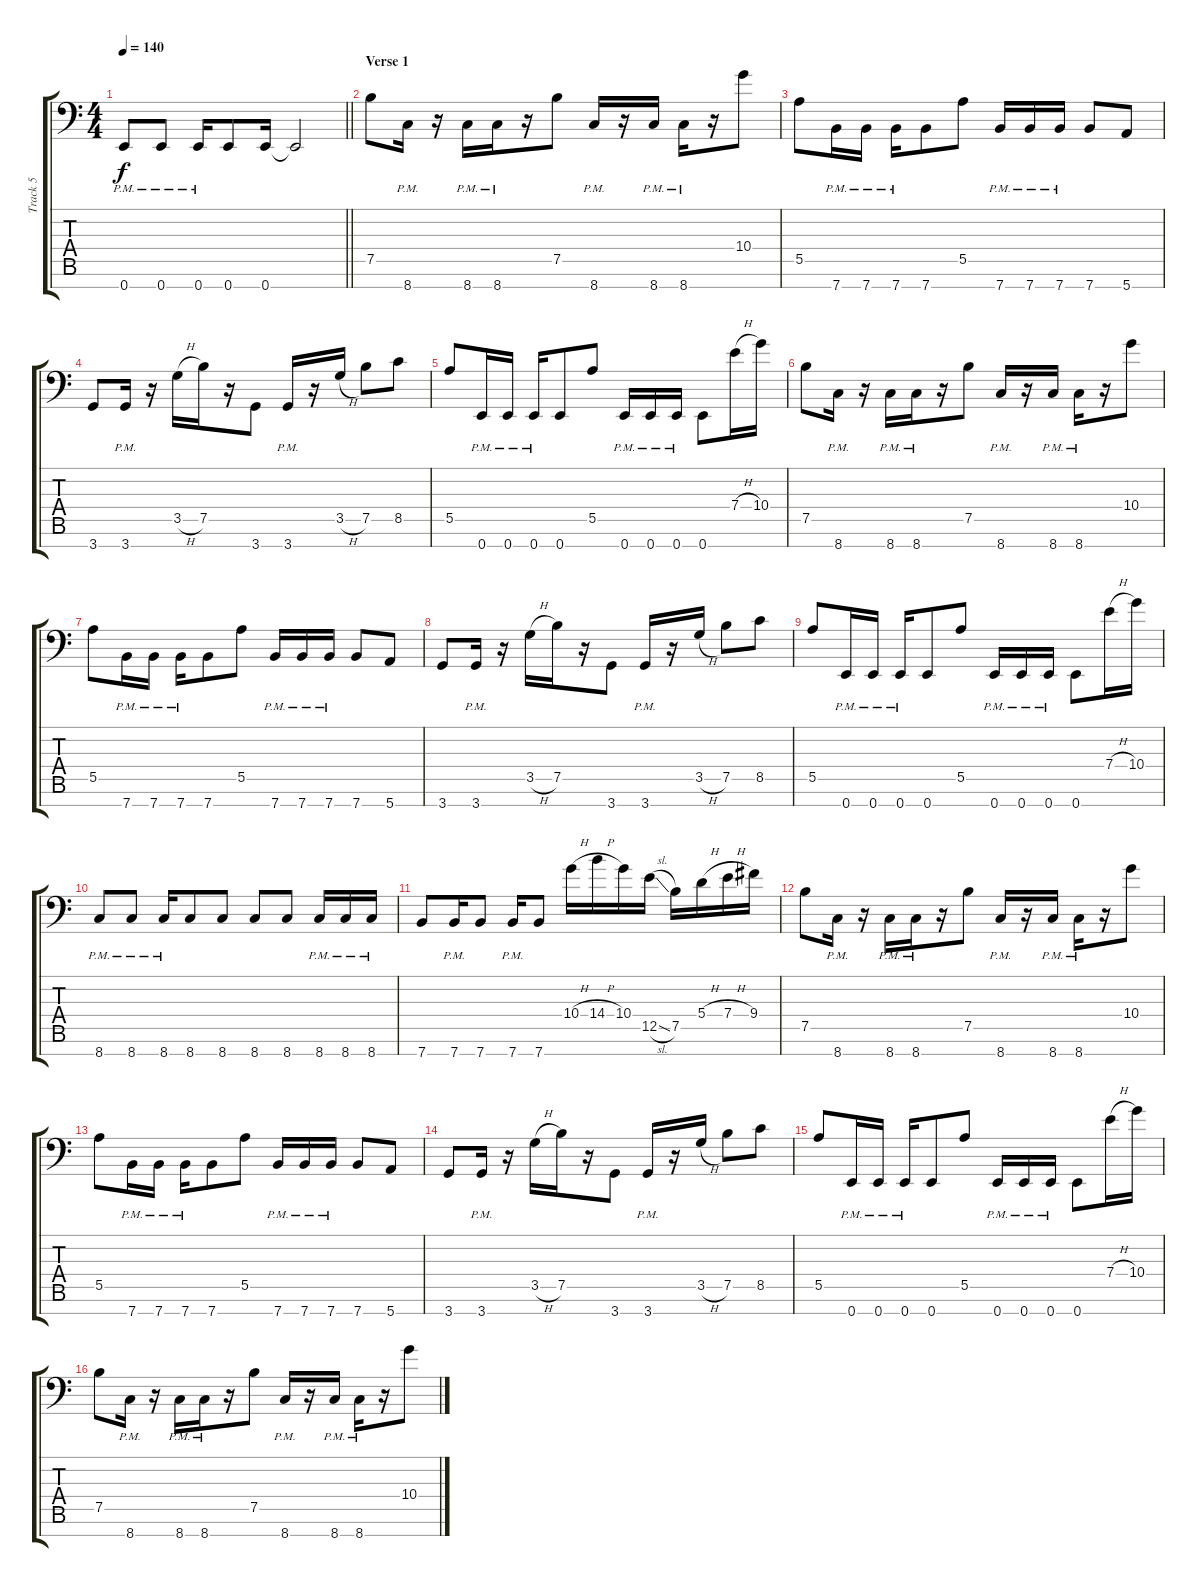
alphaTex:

\track ("Track 5" "Track 5") {instrument distortionguitar}
\staff {score tabs}
\tuning (B3 G3 D3 A2 E2 A1 E1) {hide}
\ts (4 4)
\tempo 140
\clef f4
\barLineRight lightlight
\ks c
0.7{pm}.8{dy f} 0.7{pm}.8 0.7{pm}.16 0.7.8 0.7.16 0.7{t}.2 |
\section ("" "Verse 1")
7.5.8 8.7{pm}.16 r.16 8.7{pm}.16 8.7{pm}.16 r.16 7.5.8 8.7{pm}.16 r.16 8.7{pm}.16 8.7{pm}.16 r.16 10.4.8 |
5.5.8 7.7{pm}.16 7.7{pm}.16 7.7{pm}.16 7.7.8 5.5.8 7.7{pm}.16 7.7{pm}.16 7.7{pm}.16 7.7.8 5.7.8 |
3.7.8 3.7{pm}.16 r.16 3.5{h}.16 7.5.16 r.16 3.7.8 3.7{pm}.16 r.16 3.5{h}.16 7.5.8 8.5.8 |
5.5.8 0.7{pm}.16 0.7{pm}.16 0.7{pm}.16 0.7.8 5.5.8 0.7{pm}.16 0.7{pm}.16 0.7{pm}.16 0.7.8 7.4{h}.16 10.4.16 |
7.5.8 8.7{pm}.16 r.16 8.7{pm}.16 8.7{pm}.16 r.16 7.5.8 8.7{pm}.16 r.16 8.7{pm}.16 8.7{pm}.16 r.16 10.4.8 |
5.5.8 7.7{pm}.16 7.7{pm}.16 7.7{pm}.16 7.7.8 5.5.8 7.7{pm}.16 7.7{pm}.16 7.7{pm}.16 7.7.8 5.7.8 |
3.7.8 3.7{pm}.16 r.16 3.5{h}.16 7.5.16 r.16 3.7.8 3.7{pm}.16 r.16 3.5{h}.16 7.5.8 8.5.8 |
5.5.8 0.7{pm}.16 0.7{pm}.16 0.7{pm}.16 0.7.8 5.5.8 0.7{pm}.16 0.7{pm}.16 0.7{pm}.16 0.7.8 7.4{h}.16 10.4.16 |
8.7{pm}.8 8.7{pm}.8 8.7{pm}.16 8.7.8 8.7.8 8.7.8 8.7.8 8.7{pm}.16 8.7{pm}.16 8.7{pm}.16 |
7.7.8 7.7{pm}.16 7.7.8 7.7{pm}.16 7.7.8 10.4{h}.16 14.4{h}.16 10.4.16 12.5{sl}.16 7.5.16 5.4{h}.16 7.4{h}.16 9.4.16 |
7.5.8 8.7{pm}.16 r.16 8.7{pm}.16 8.7{pm}.16 r.16 7.5.8 8.7{pm}.16 r.16 8.7{pm}.16 8.7{pm}.16 r.16 10.4.8 |
5.5.8 7.7{pm}.16 7.7{pm}.16 7.7{pm}.16 7.7.8 5.5.8 7.7{pm}.16 7.7{pm}.16 7.7{pm}.16 7.7.8 5.7.8 |
3.7.8 3.7{pm}.16 r.16 3.5{h}.16 7.5.16 r.16 3.7.8 3.7{pm}.16 r.16 3.5{h}.16 7.5.8 8.5.8 |
5.5.8 0.7{pm}.16 0.7{pm}.16 0.7{pm}.16 0.7.8 5.5.8 0.7{pm}.16 0.7{pm}.16 0.7{pm}.16 0.7.8 7.4{h}.16 10.4.16 |
7.5.8 8.7{pm}.16 r.16 8.7{pm}.16 8.7{pm}.16 r.16 7.5.8 8.7{pm}.16 r.16 8.7{pm}.16 8.7{pm}.16 r.16 10.4.8
